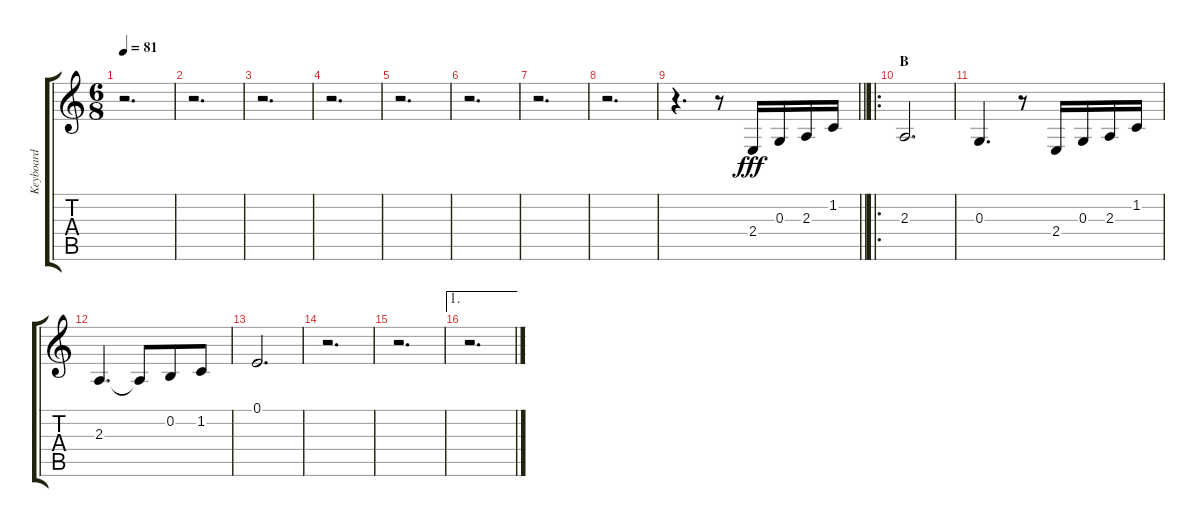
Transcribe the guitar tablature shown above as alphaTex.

\track ("Keyboard" "Keyboard") {instrument synthstrings1}
\staff {score tabs}
\tuning (E4 B3 G3 D3 A2 E2) {hide}
\ts (6 8)
\tempo 81
\clef g2
\ks c
r.2{d dy fff} |
r.2{d} |
r.2{d} |
r.2{d} |
r.2{d} |
r.2{d} |
r.2{d} |
r.2{d} |
\barLineRight lightlight
r.4{d} r.8 2.4.16 0.3.16 2.3.16 1.2.16 |
\ro
\section ("" "B")
2.3.2{d} |
0.3.4{d} r.8 2.4.16 0.3.16 2.3.16 1.2.16 |
2.3.4{d} 2.3{t}.8 0.2.8 1.2.8 |
0.1.2{d} |
r.2{d} |
r.2{d} |
\ae 1
r.2{d}
